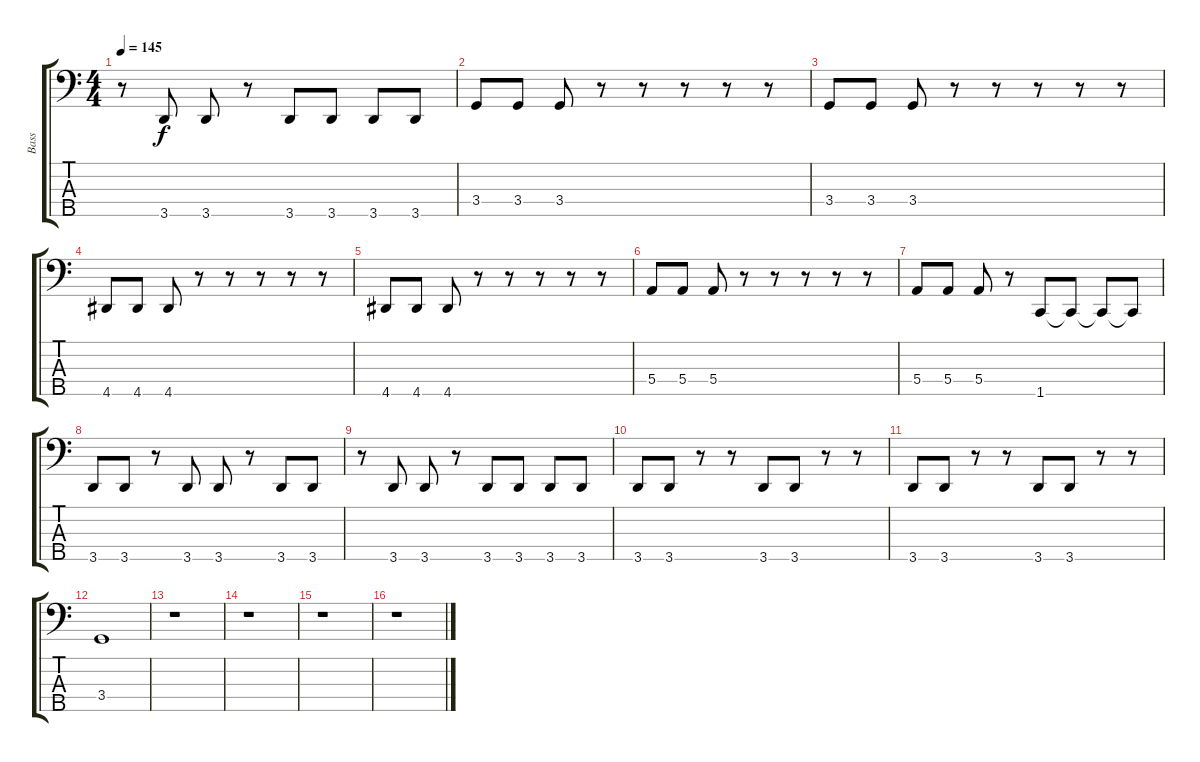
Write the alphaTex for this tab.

\track ("Bass" "Bass") {instrument electricbasspick}
\staff {score tabs}
\tuning (G2 D2 A1 E1 B0) {hide}
\ts (4 4)
\tempo 145
\clef f4
\ks c
r.8{dy f} 3.5.8 3.5.8 r.8 3.5.8 3.5.8 3.5.8 3.5.8 |
3.4.8 3.4.8 3.4.8 r.8 r.8 r.8 r.8 r.8 |
3.4.8 3.4.8 3.4.8 r.8 r.8 r.8 r.8 r.8 |
4.5.8 4.5.8 4.5.8 r.8 r.8 r.8 r.8 r.8 |
4.5.8 4.5.8 4.5.8 r.8 r.8 r.8 r.8 r.8 |
5.4.8 5.4.8 5.4.8 r.8 r.8 r.8 r.8 r.8 |
5.4.8 5.4.8 5.4.8 r.8 1.5.8 1.5{t}.8 1.5{t}.8 1.5{t}.8 |
3.5.8 3.5.8 r.8 3.5.8 3.5.8 r.8 3.5.8 3.5.8 |
r.8 3.5.8 3.5.8 r.8 3.5.8 3.5.8 3.5.8 3.5.8 |
3.5.8 3.5.8 r.8 r.8 3.5.8 3.5.8 r.8 r.8 |
3.5.8 3.5.8 r.8 r.8 3.5.8 3.5.8 r.8 r.8 |
3.4.1 |
r.1 |
r.1 |
r.1 |
r.1
